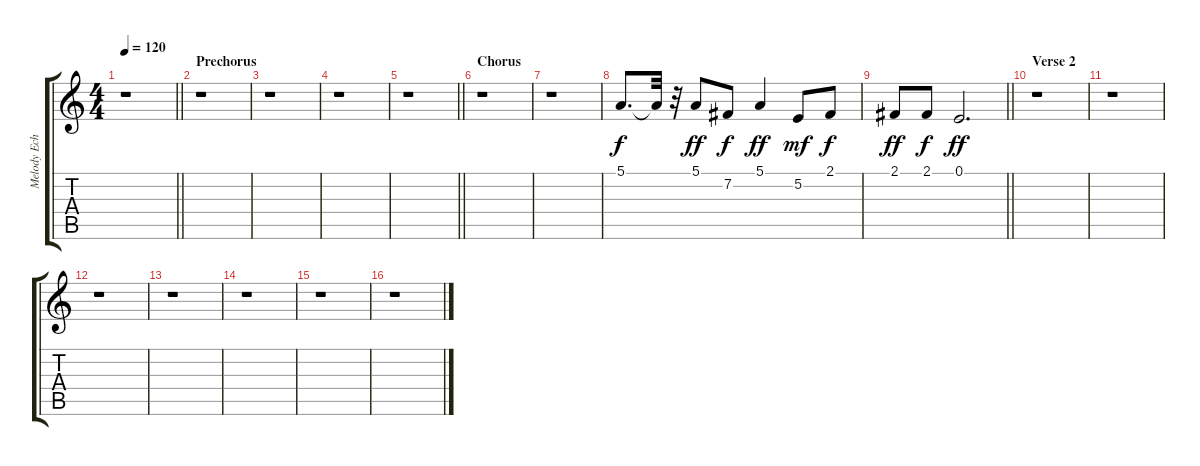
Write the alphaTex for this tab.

\track ("Melody Echo" "Melody Ech") {instrument fx5brightness}
\staff {score tabs}
\tuning (E4 B3 G3 D3 A2 E2) {hide}
\ts (4 4)
\tempo 120
\clef g2
\barLineRight lightlight
\ks c
r.1{dy f} |
\section ("" "Prechorus")
r.1 |
r.1 |
r.1 |
\barLineRight lightlight
r.1 |
\section ("" "Chorus")
r.1 |
r.1 |
5.1.8{d} 5.1{t}.32 r.32 5.1.8{dy ff} 7.2.8{dy f} 5.1.4{dy ff} 5.2.8{dy mf} 2.1.8{dy f} |
\barLineRight lightlight
2.1.8{dy ff} 2.1.8{dy f} 0.1.2{d dy ff} |
\section ("" "Verse 2")
r.1 |
r.1 |
r.1 |
r.1 |
r.1 |
r.1 |
r.1
